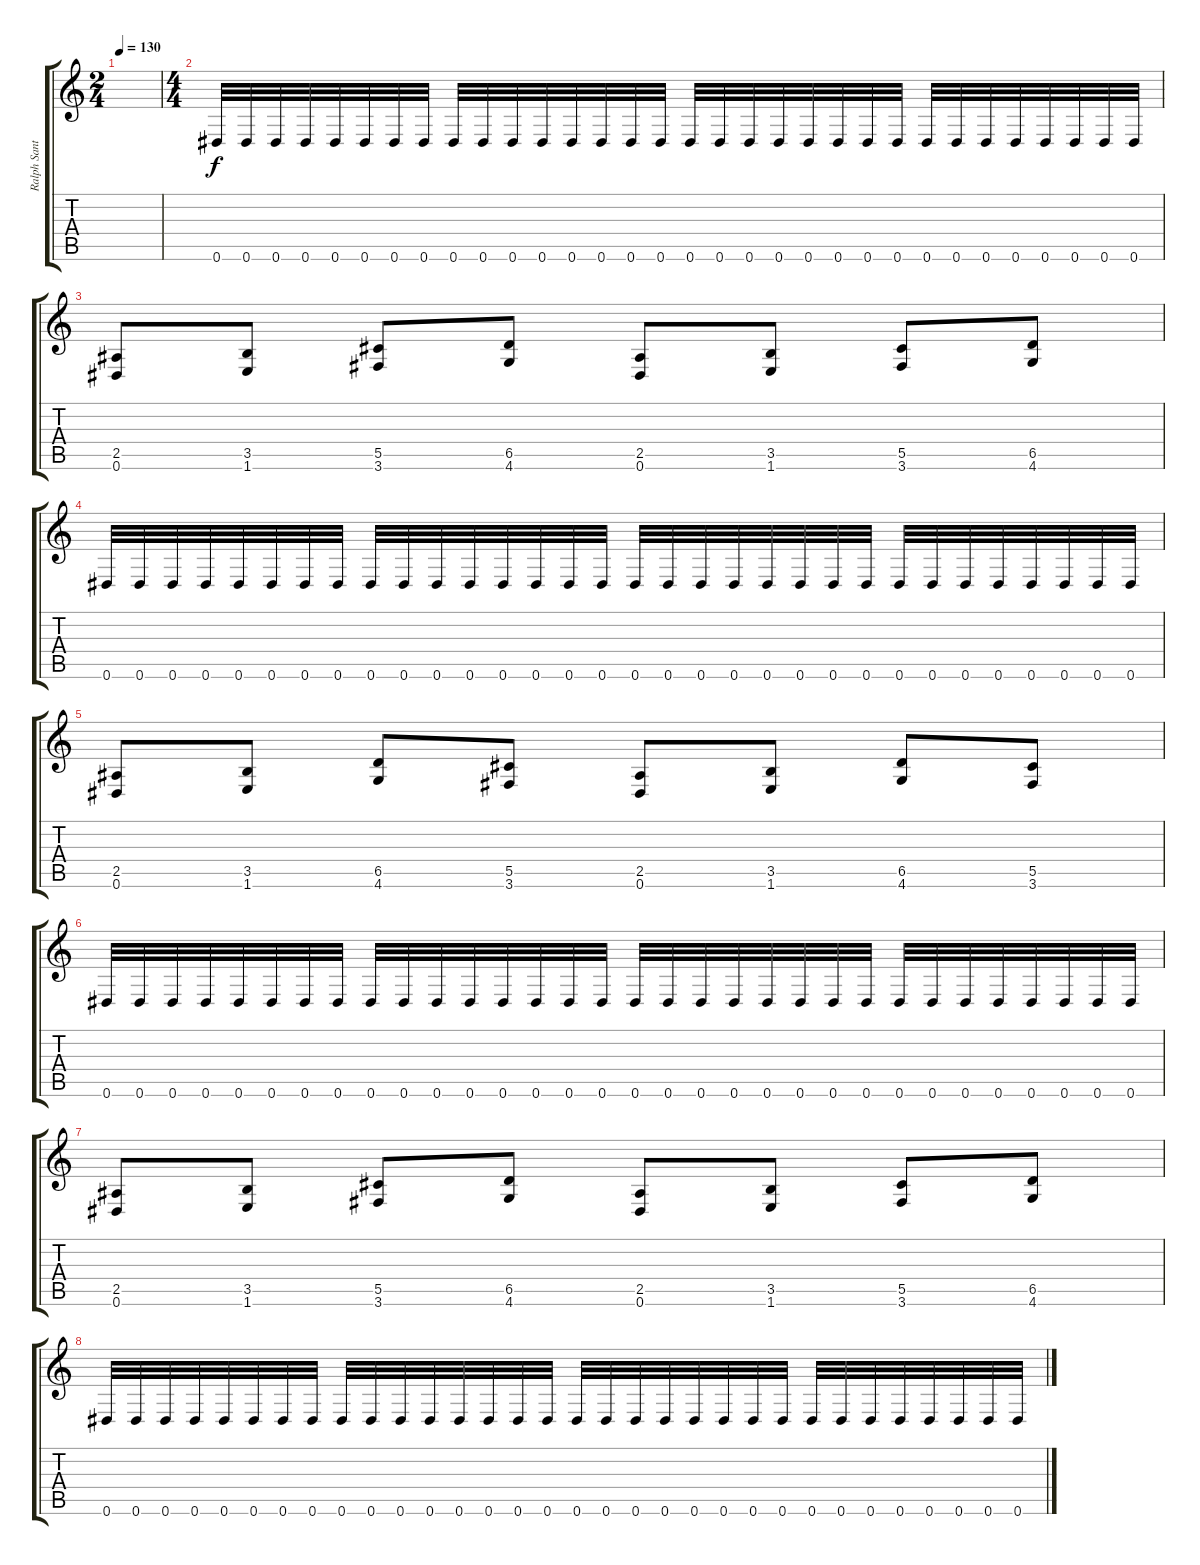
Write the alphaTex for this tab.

\track ("Ralph Santolla" "Ralph Sant") {instrument distortionguitar}
\staff {score tabs}
\tuning (Eb4 Bb3 Gb3 Db3 Ab2 Eb2) {hide}
\ts (2 4)
\tempo 130
\clef g2
\ks c
|
\ts (4 4)
0.6.32 0.6.32 0.6.32 0.6.32 0.6.32 0.6.32 0.6.32 0.6.32 0.6.32 0.6.32 0.6.32 0.6.32 0.6.32 0.6.32 0.6.32 0.6.32 0.6.32 0.6.32 0.6.32 0.6.32 0.6.32 0.6.32 0.6.32 0.6.32 0.6.32 0.6.32 0.6.32 0.6.32 0.6.32 0.6.32 0.6.32 0.6.32 |
(2.5 0.6).8 (3.5 1.6).8 (5.5 3.6).8 (6.5 4.6).8 (2.5 0.6).8 (3.5 1.6).8 (5.5 3.6).8 (6.5 4.6).8 |
0.6.32 0.6.32 0.6.32 0.6.32 0.6.32 0.6.32 0.6.32 0.6.32 0.6.32 0.6.32 0.6.32 0.6.32 0.6.32 0.6.32 0.6.32 0.6.32 0.6.32 0.6.32 0.6.32 0.6.32 0.6.32 0.6.32 0.6.32 0.6.32 0.6.32 0.6.32 0.6.32 0.6.32 0.6.32 0.6.32 0.6.32 0.6.32 |
(2.5 0.6).8 (3.5 1.6).8 (6.5 4.6).8 (5.5 3.6).8 (2.5 0.6).8 (3.5 1.6).8 (6.5 4.6).8 (5.5 3.6).8 |
0.6.32 0.6.32 0.6.32 0.6.32 0.6.32 0.6.32 0.6.32 0.6.32 0.6.32 0.6.32 0.6.32 0.6.32 0.6.32 0.6.32 0.6.32 0.6.32 0.6.32 0.6.32 0.6.32 0.6.32 0.6.32 0.6.32 0.6.32 0.6.32 0.6.32 0.6.32 0.6.32 0.6.32 0.6.32 0.6.32 0.6.32 0.6.32 |
(2.5 0.6).8 (3.5 1.6).8 (5.5 3.6).8 (6.5 4.6).8 (2.5 0.6).8 (3.5 1.6).8 (5.5 3.6).8 (6.5 4.6).8 |
0.6.32 0.6.32 0.6.32 0.6.32 0.6.32 0.6.32 0.6.32 0.6.32 0.6.32 0.6.32 0.6.32 0.6.32 0.6.32 0.6.32 0.6.32 0.6.32 0.6.32 0.6.32 0.6.32 0.6.32 0.6.32 0.6.32 0.6.32 0.6.32 0.6.32 0.6.32 0.6.32 0.6.32 0.6.32 0.6.32 0.6.32 0.6.32
